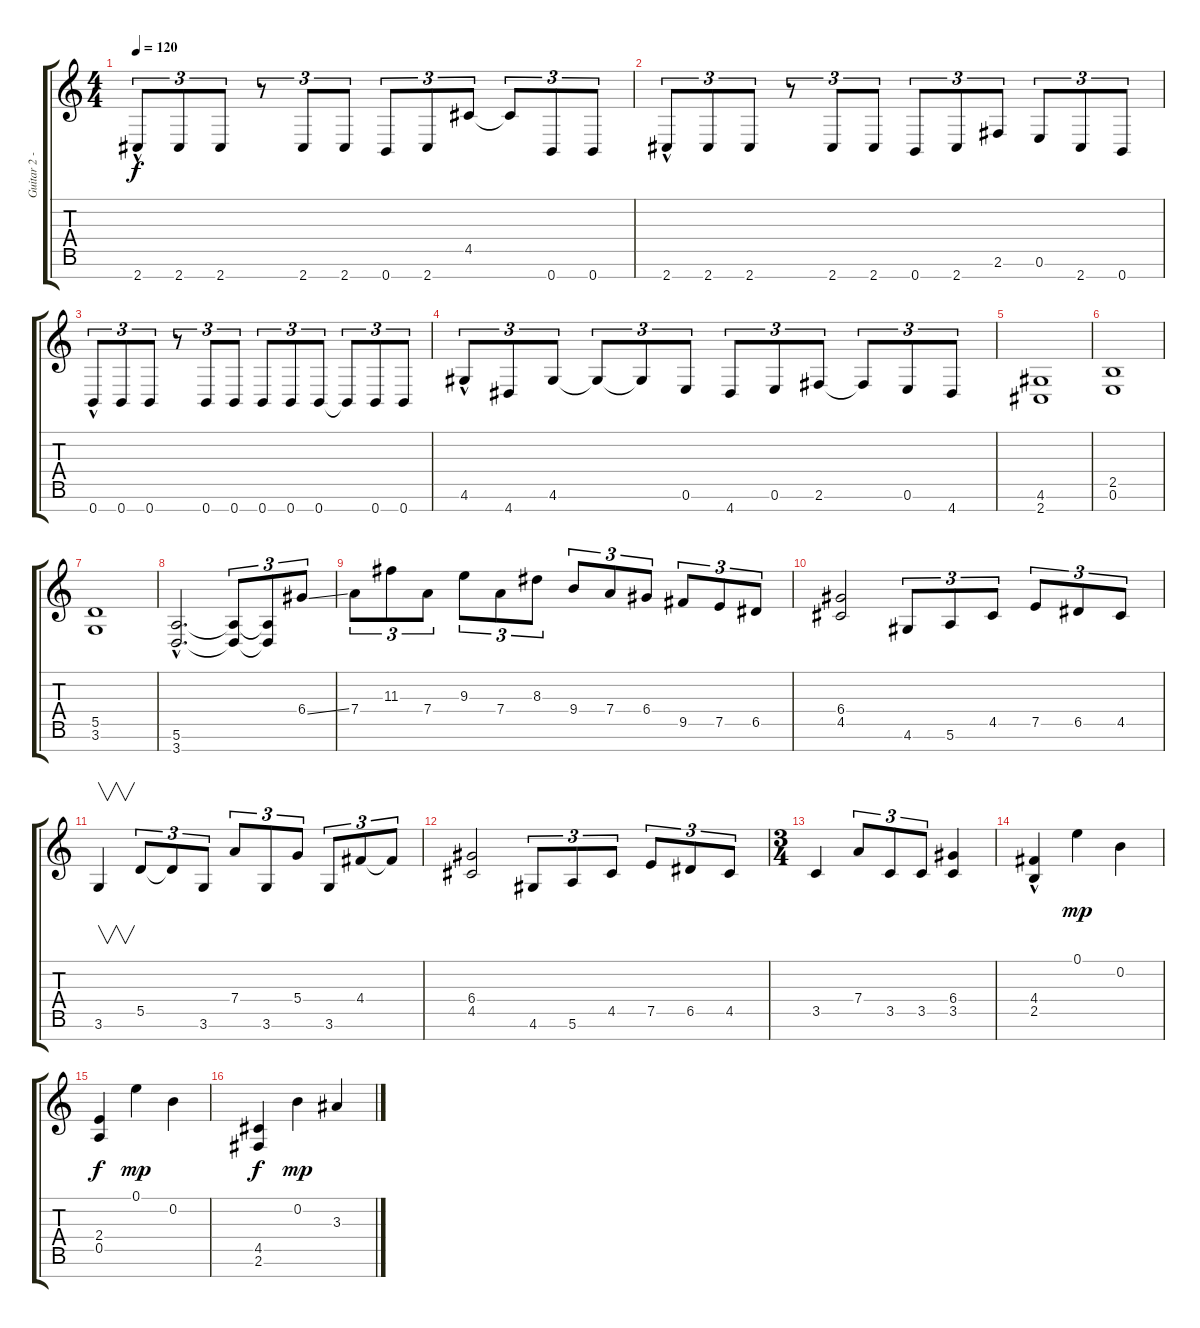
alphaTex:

\track ("Guitar 2 - Petrucci" "Guitar 2 -") {instrument distortionguitar}
\staff {score tabs}
\tuning (E4 B3 G3 D3 A2 E2 B1) {hide}
\ts (4 4)
\tempo 120
\clef g2
\ks c
2.7{hac}.8{tu (3 2) dy f} 2.7.8{tu (3 2)} 2.7.8{tu (3 2)} r.8{tu (3 2)} 2.7.8{tu (3 2)} 2.7.8{tu (3 2)} 0.7.8{tu (3 2)} 2.7.8{tu (3 2)} 4.5.8{tu (3 2)} 4.5{t}.8{tu (3 2)} 0.7.8{tu (3 2)} 0.7.8{tu (3 2)} |
2.7{hac}.8{tu (3 2)} 2.7.8{tu (3 2)} 2.7.8{tu (3 2)} r.8{tu (3 2)} 2.7.8{tu (3 2)} 2.7.8{tu (3 2)} 0.7.8{tu (3 2)} 2.7.8{tu (3 2)} 2.6.8{tu (3 2)} 0.6.8{tu (3 2)} 2.7.8{tu (3 2)} 0.7.8{tu (3 2)} |
0.7{hac}.8{tu (3 2)} 0.7.8{tu (3 2)} 0.7.8{tu (3 2)} r.8{tu (3 2)} 0.7.8{tu (3 2)} 0.7.8{tu (3 2)} 0.7.8{tu (3 2)} 0.7.8{tu (3 2)} 0.7.8{tu (3 2)} 0.7{t}.8{tu (3 2)} 0.7.8{tu (3 2)} 0.7.8{tu (3 2)} |
4.6{hac}.8{tu (3 2)} 4.7.8{tu (3 2)} 4.6.8{tu (3 2)} 4.6{t}.8{tu (3 2)} 4.6{t}.8{tu (3 2)} 0.6.8{tu (3 2)} 4.7.8{tu (3 2)} 0.6.8{tu (3 2)} 2.6.8{tu (3 2)} 2.6{t}.8{tu (3 2)} 0.6.8{tu (3 2)} 4.7.8{tu (3 2)} |
(4.6 2.7).1 |
(2.5 0.6).1 |
(5.5 3.6).1 |
(5.6{hac} 3.7{hac}).2{d} (5.6{t} 3.7{t}).8{tu (3 2)} (5.6{t} 3.7{t}).8{tu (3 2)} 6.4{ss}.8{tu (3 2)} |
7.4.8{tu (3 2)} 11.3.8{tu (3 2)} 7.4.8{tu (3 2)} 9.3.8{tu (3 2)} 7.4.8{tu (3 2)} 8.3.8{tu (3 2)} 9.4.8{tu (3 2)} 7.4.8{tu (3 2)} 6.4.8{tu (3 2)} 9.5.8{tu (3 2)} 7.5.8{tu (3 2)} 6.5.8{tu (3 2)} |
(6.4 4.5).2 4.6.8{tu (3 2)} 5.6.8{tu (3 2)} 4.5.8{tu (3 2)} 7.5.8{tu (3 2)} 6.5.8{tu (3 2)} 4.5.8{tu (3 2)} |
3.6.4{v} 5.5.8{tu (3 2)} 5.5{t}.8{tu (3 2)} 3.6.8{tu (3 2)} 7.4.8{tu (3 2)} 3.6.8{tu (3 2)} 5.4.8{tu (3 2)} 3.6.8{tu (3 2)} 4.4.8{tu (3 2)} 4.4{t}.8{tu (3 2)} |
(6.4 4.5).2 4.6.8{tu (3 2)} 5.6.8{tu (3 2)} 4.5.8{tu (3 2)} 7.5.8{tu (3 2)} 6.5.8{tu (3 2)} 4.5.8{tu (3 2)} |
\ts (3 4)
3.5.4 7.4.8{tu (3 2)} 3.5.8{tu (3 2)} 3.5.8{tu (3 2)} (6.4 3.5).4 |
(4.4{hac} 2.5{hac}).4 0.1.4{dy mp} 0.2.4 |
(2.4 0.5).4{dy f} 0.1.4{dy mp} 0.2.4 |
(4.5 2.6).4{dy f} 0.2.4{dy mp} 3.3.4
